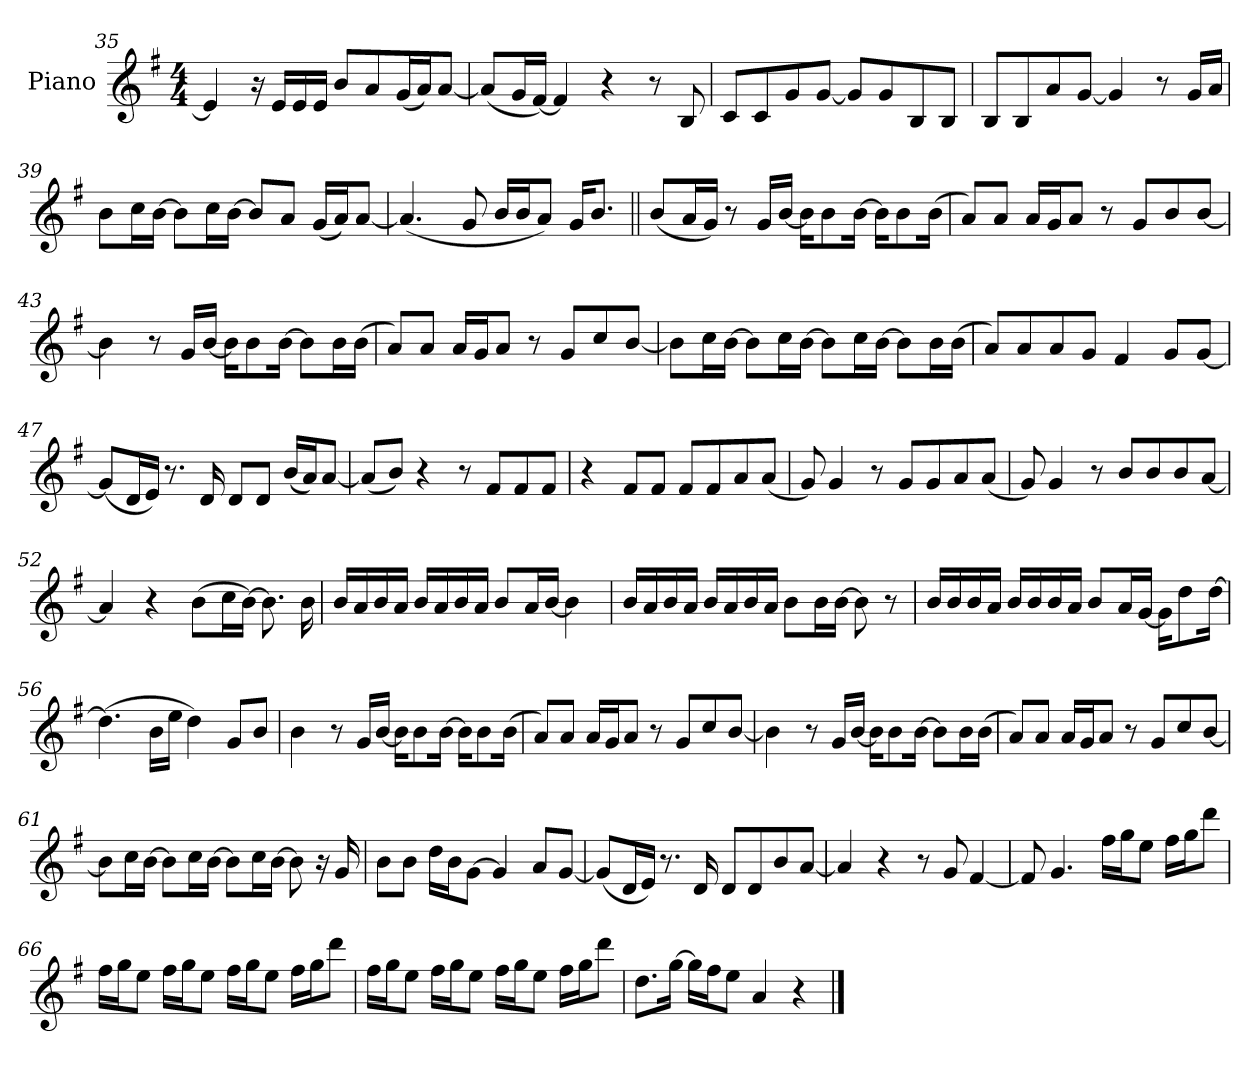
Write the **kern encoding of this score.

**kern
*part1
*staff1
*I"Piano
*I'Pno.
*clefG2
*k[f#]
*M4/4
=35
4e]
16r
16eLL
16e
16eJJ
8bL
8a
(<16gL
16aJ)
[8aJ
=36
(<8aL]
16gL
[16f#JJ)
4f#]
4r
8r
8B
=37
8cL
8c
8g
[8gJ
8gL]
8g
8B
8BJ
=38
8BL
8B
8a
[8gJ
4g]
8r
16gLL
16aJJ
=39
8bL
16ccL
[16bJJ
8bL]
16ccL
[16bJJ
8bL]
8aJ
(<16gLL
16aJ)
[8aJ
=40
(<4.a]
8g
16bLL
16bJ
8aJ)
16gKL
8.bJ
=41||
(>8bL
16aL
16gJJ)
8r
16gLL
[16bJJ
16bKL]
8b
[16bJk
16bKL]
8b
(>16bJk
=42
8aL)
8aJ
16aLL
16gJ
8aJ
8r
8gL
8b
[8bJ
=43
4b]
8r
16gLL
[16bJJ
16bKL]
8b
[16bJk
8bL]
16bL
(>16bJJ
=44
8aL)
8aJ
16aLL
16gJ
8aJ
8r
8gL
8cc
[8bJ
=45
8bL]
16ccL
[16bJJ
8bL]
16ccL
[16bJJ
8bL]
16ccL
[16bJJ
8bL]
16bL
(>16bJJ
=46
8aL)
8a
8a
8gJ
4f#
8gL
[8gJ
=47
(<8gL]
16dL
16eJJ)
8.r
16d
8dL
8dJ
(<16bLL
16aJ)
[8aJ
=48
(<8aL]
8bJ)
4r
8r
8f#L
8f#
8f#J
=49
4r
8f#L
8f#J
8f#L
8f#
8a
(<8aJ
=50
8g)
4g
8r
8gL
8g
8a
(<8aJ
=51
8g)
4g
8r
8bL
8b
8b
[8aJ
=52
4a]
4r
(>8bL
16ccL
[16bJJ)
8.b]
16b
=53
16bLL
16a
16b
16aJJ
16bLL
16a
16b
16aJJ
8bL
16aL
[16bJJ
4b]
=54
16bLL
16a
16b
16aJJ
16bLL
16a
16b
16aJJ
8bL
16bL
[16bJJ
8b]
8r
=55
16bLL
16b
16b
16aJJ
16bLL
16b
16b
16aJJ
8bL
16aL
[16gJJ
16gKL]
8dd
[16ddJk
=56
(>4.dd]
16bLL
16eeJJ
4dd)
8gL
8bJ
=57
4b
8r
16gLL
[16bJJ
16bKL]
8b
[16bJk
16bKL]
8b
(>16bJk
=58
8aL)
8aJ
16aLL
16gJ
8aJ
8r
8gL
8cc
[8bJ
=59
4b]
8r
16gLL
[16bJJ
16bKL]
8b
[16bJk
8bL]
16bL
(>16bJJ
=60
8aL)
8aJ
16aLL
16gJ
8aJ
8r
8gL
8cc
[8bJ
=61
8bL]
16ccL
[16bJJ
8bL]
16ccL
[16bJJ
8bL]
16ccL
[16bJJ
8b]
16r
16g
=62
8bL
8bJ
16ddLL
16bJ
[8gJ
4g]
8aL
[8gJ
=63
(<8gL]
16dL
16eJJ)
8.r
16d
8dL
8d
8b
[8aJ
=64
4a]
4r
8r
8g
[4f#
=65
8f#]
4.g
16ff#!LL
16gg!J
8ee!J
16ff#!LL
16gg!J
8ddd!J
=66
16ff#!LL
16gg!J
8ee!J
16ff#!LL
16gg!J
8ee!J
16ff#!LL
16gg!J
8ee!J
16ff#!LL
16gg!J
8ddd!J
=67
16ff#!LL
16gg!J
8ee!J
16ff#!LL
16gg!J
8ee!J
16ff#!LL
16gg!J
8ee!J
16ff#!LL
16gg!J
8ddd!J
=68
8.dd!L
[16gg!Jk
16gg!LL]
16ff#!J
8ee!J
4a!
4r
==
*-
